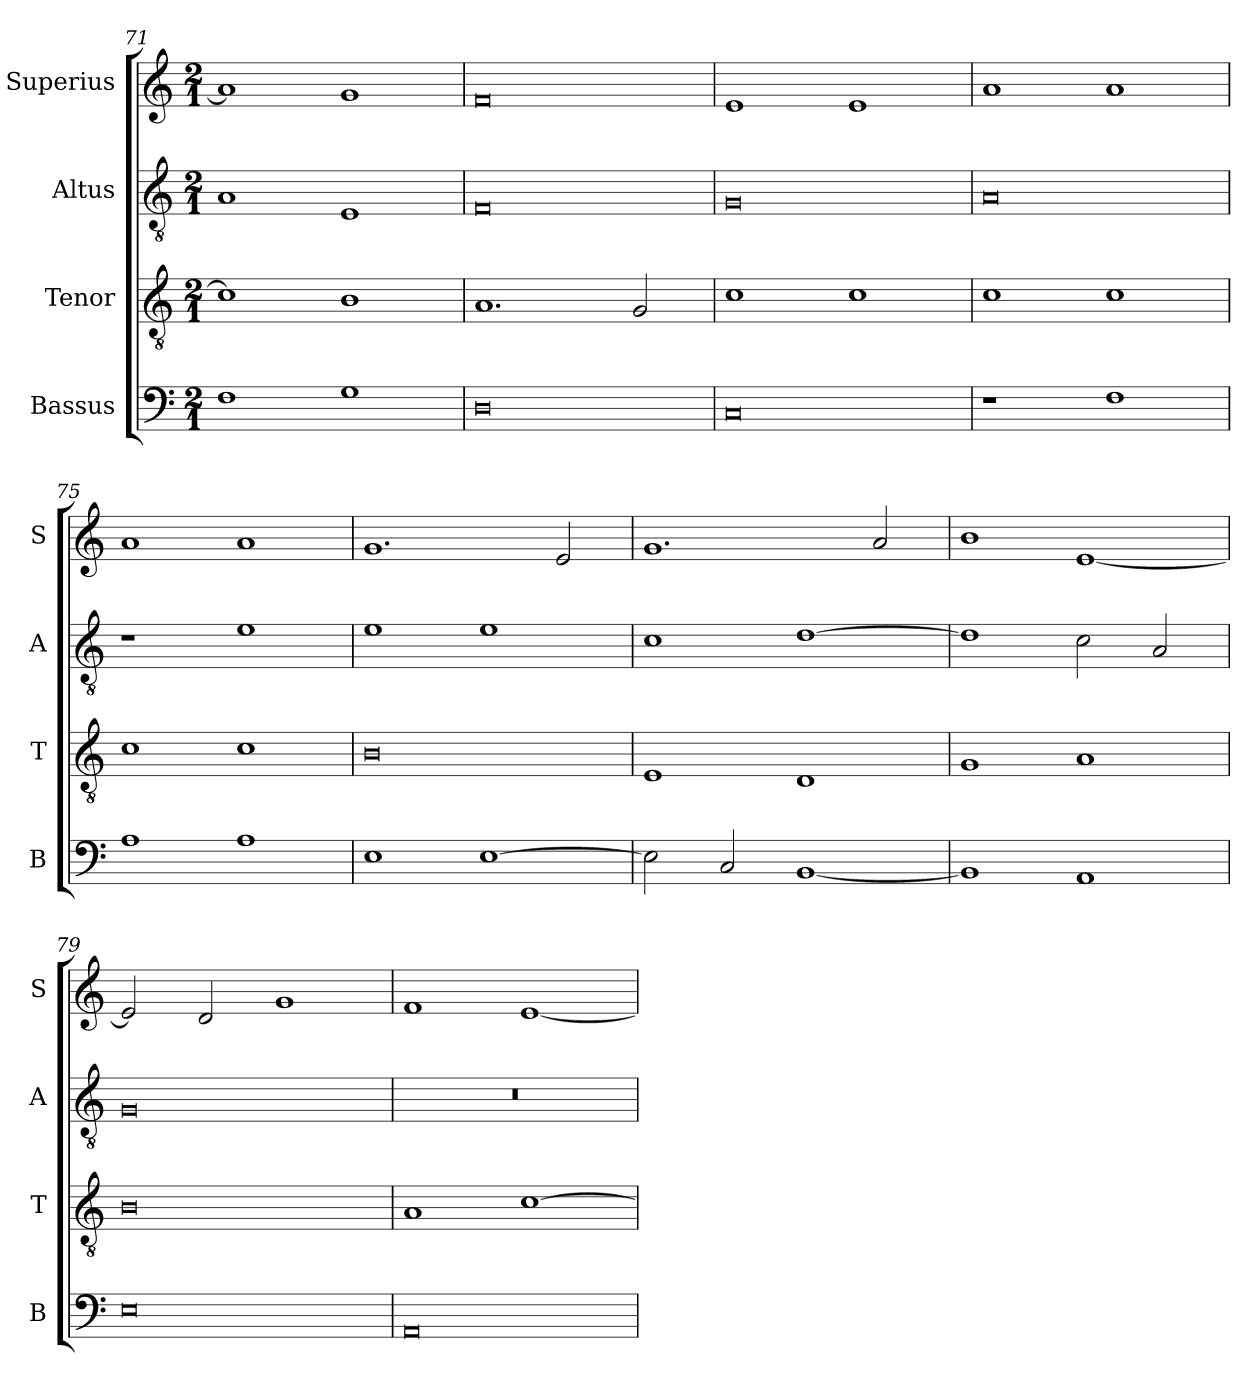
**kern	**kern	**kern	**kern
*part4	*part3	*part2	*part1
*staff4	*staff3	*staff2	*staff1
*I"Bassus	*I"Tenor	*I"Altus	*I"Superius
*I'B	*I'T	*I'A	*I'S
*clefF4	*clefGv2	*clefGv2	*clefG2
*k[]	*k[]	*k[]	*k[]
*M2/1	*M2/1	*M2/1	*M2/1
=71	=71	=71	=71
1F	1c]	1A	1a]
1G	1B	1E	1g
=72	=72	=72	=72
0D	1.A	0F	0f
.	2G/	.	.
=73	=73	=73	=73
0C	1c	0G	1e
.	1c	.	1e
=74	=74	=74	=74
1r	1c	0A	1a
1F	1c	.	1a
=75	=75	=75	=75
1A	1c	1r	1a
1A	1c	1e	1a
=76	=76	=76	=76
1E	0B	1e	1.g
[1E	.	1e	.
.	.	.	2e/
=77	=77	=77	=77
2E\]	1E	1c	1.g
2C/	.	.	.
[1BB	1D	[1d	.
.	.	.	2a/
=78	=78	=78	=78
1BB]	1G	1d]	1b
1AA	1A	2c\	[1e
.	.	2A/	.
=79	=79	=79	=79
0E	0B	0G	2e/]
.	.	.	2d/
.	.	.	1g
=80	=80	=80	=80
0AA	1A	0r	1f
.	[1c	.	[1e
=	=	=	=
*-	*-	*-	*-
